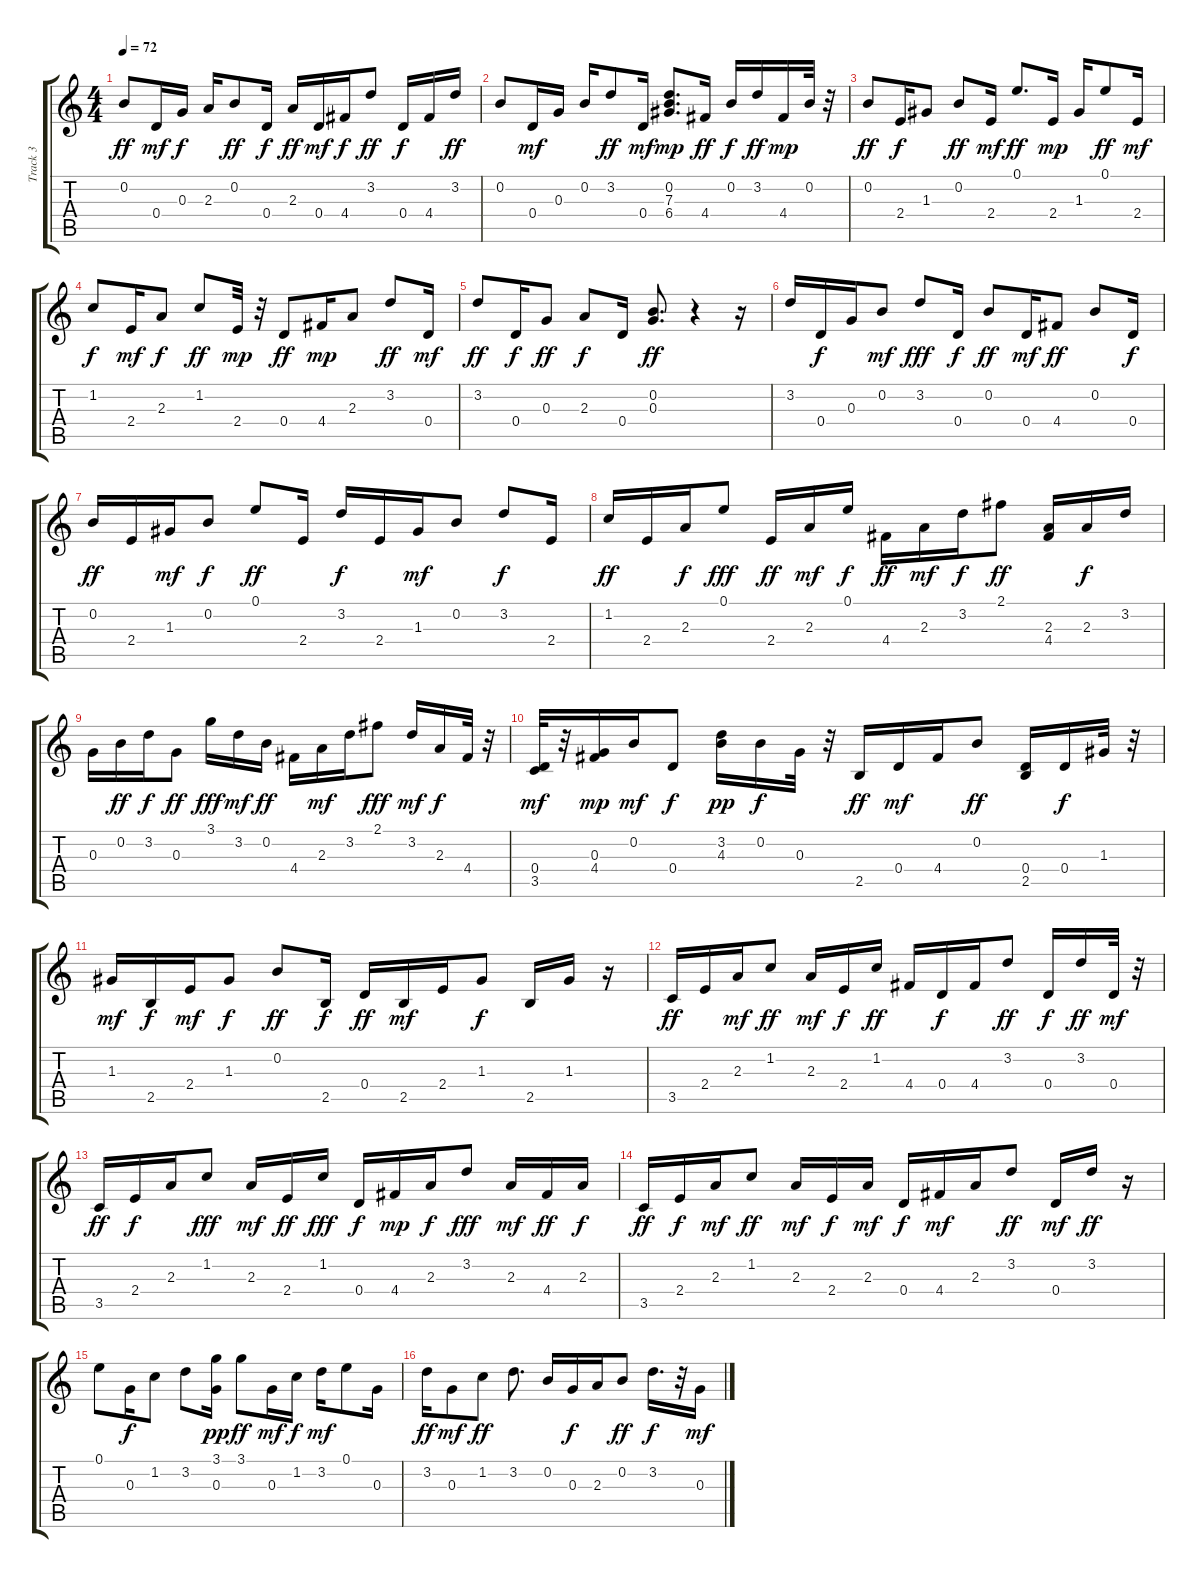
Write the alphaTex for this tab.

\track ("Track 3" "Track 3") {instrument acousticguitarsteel}
\staff {score tabs}
\tuning (E4 B3 G3 D3 A2 E2) {hide}
\ts (4 4)
\tempo 72
\clef g2
\ks c
0.2.8{dy ff} 0.4.16{dy mf} 0.3.16{dy f} 2.3.16 0.2.8{dy ff} 0.4.16{dy f} 2.3.16{dy ff} 0.4.16{dy mf} 4.4.16{dy f} 3.2.8{dy ff} 0.4.16{dy f} 4.4.16 3.2.16{dy ff} |
0.2.8 0.4.16{dy mf} 0.3.16 0.2.16 3.2.8{dy ff} 0.4.16{dy mf} (0.2 7.3 6.4).8{d dy mp} 4.4.16{dy ff} 0.2.16{dy f} 3.2.16{dy ff} 4.4.16{dy mp} 0.2.32 r.32 |
0.2.8{dy ff} 2.4.16{dy f} 1.3.8 0.2.8{dy ff} 2.4.16{dy mf} 0.1.8{d dy ff} 2.4.16{dy mp} 1.3.16 0.1.8{dy ff} 2.4.16{dy mf} |
1.2.8{dy f} 2.4.16{dy mf} 2.3.8{dy f} 1.2.8{dy ff} 2.4.32{dy mp} r.32 0.4.8{dy ff} 4.4.16{dy mp} 2.3.8 3.2.8{dy ff} 0.4.16{dy mf} |
3.2.8{dy ff} 0.4.16{dy f} 0.3.8{dy ff} 2.3.8{dy f} 0.4.16 (0.2 0.3).8{d dy ff} r.4 r.16 |
3.2.16 0.4.16{dy f} 0.3.16 0.2.8{dy mf} 3.2.8{dy fff} 0.4.16{dy f} 0.2.8{dy ff} 0.4.16{dy mf} 4.4.8{dy ff} 0.2.8 0.4.16{dy f} |
0.2.16{dy ff} 2.4.16 1.3.16{dy mf} 0.2.8{dy f} 0.1.8{dy ff} 2.4.16 3.2.16{dy f} 2.4.16 1.3.16{dy mf} 0.2.8 3.2.8{dy f} 2.4.16 |
1.2.16{dy ff} 2.4.16 2.3.16{dy f} 0.1.8{dy fff} 2.4.16{dy ff} 2.3.16{dy mf} 0.1.16{dy f} 4.4.16{dy ff} 2.3.16{dy mf} 3.2.16{dy f} 2.1.8{dy ff} (2.3 4.4).16 2.3.16{dy f} 3.2.16 |
0.3.16 0.2.16{dy ff} 3.2.16{dy f} 0.3.8{dy ff} 3.1.16{dy fff} 3.2.16{dy mf} 0.2.16{dy ff} 4.4.16 2.3.16{dy mf} 3.2.16 2.1.8{dy fff} 3.2.16{dy mf} 2.3.16{dy f} 4.4.32 r.32 |
(0.4 3.5).32{dy mf} r.32 (0.3 4.4).16{dy mp} 0.2.16{dy mf} 0.4.8{dy f} (3.2 4.3).16{dy pp} 0.2.16{dy f} 0.3.32 r.32 2.5.16{dy ff} 0.4.16{dy mf} 4.4.16 0.2.8{dy ff} (0.4 2.5).16 0.4.16{dy f} 1.3.32 r.32 |
1.3.16{dy mf} 2.5.16{dy f} 2.4.16{dy mf} 1.3.8{dy f} 0.2.8{dy ff} 2.5.16{dy f} 0.4.16{dy ff} 2.5.16{dy mf} 2.4.16 1.3.8{dy f} 2.5.16 1.3.16 r.16 |
3.5.16{dy ff} 2.4.16 2.3.16{dy mf} 1.2.8{dy ff} 2.3.16{dy mf} 2.4.16{dy f} 1.2.16{dy ff} 4.4.16 0.4.16{dy f} 4.4.16 3.2.8{dy ff} 0.4.16{dy f} 3.2.16{dy ff} 0.4.32{dy mf} r.32 |
3.5.16{dy ff} 2.4.16{dy f} 2.3.16 1.2.8{dy fff} 2.3.16{dy mf} 2.4.16{dy ff} 1.2.16{dy fff} 0.4.16{dy f} 4.4.16{dy mp} 2.3.16{dy f} 3.2.8{dy fff} 2.3.16{dy mf} 4.4.16{dy ff} 2.3.16{dy f} |
3.5.16{dy ff} 2.4.16{dy f} 2.3.16{dy mf} 1.2.8{dy ff} 2.3.16{dy mf} 2.4.16{dy f} 2.3.16{dy mf} 0.4.16{dy f} 4.4.16{dy mf} 2.3.16 3.2.8{dy ff} 0.4.16{dy mf} 3.2.16{dy ff} r.16 |
0.1.8 0.3.16{dy f} 1.2.8 3.2.8 (3.1 0.3).16{dy pp} 3.1.8{dy ff} 0.3.16{dy mf} 1.2.16{dy f} 3.2.16{dy mf} 0.1.8 0.3.16 |
3.2.16{dy ff} 0.3.8{dy mf} 1.2.8{dy ff} 3.2.8{d} 0.2.16 0.3.16{dy f} 2.3.16 0.2.8{dy ff} 3.2.16{d dy f} r.32 0.3.16{dy mf}
